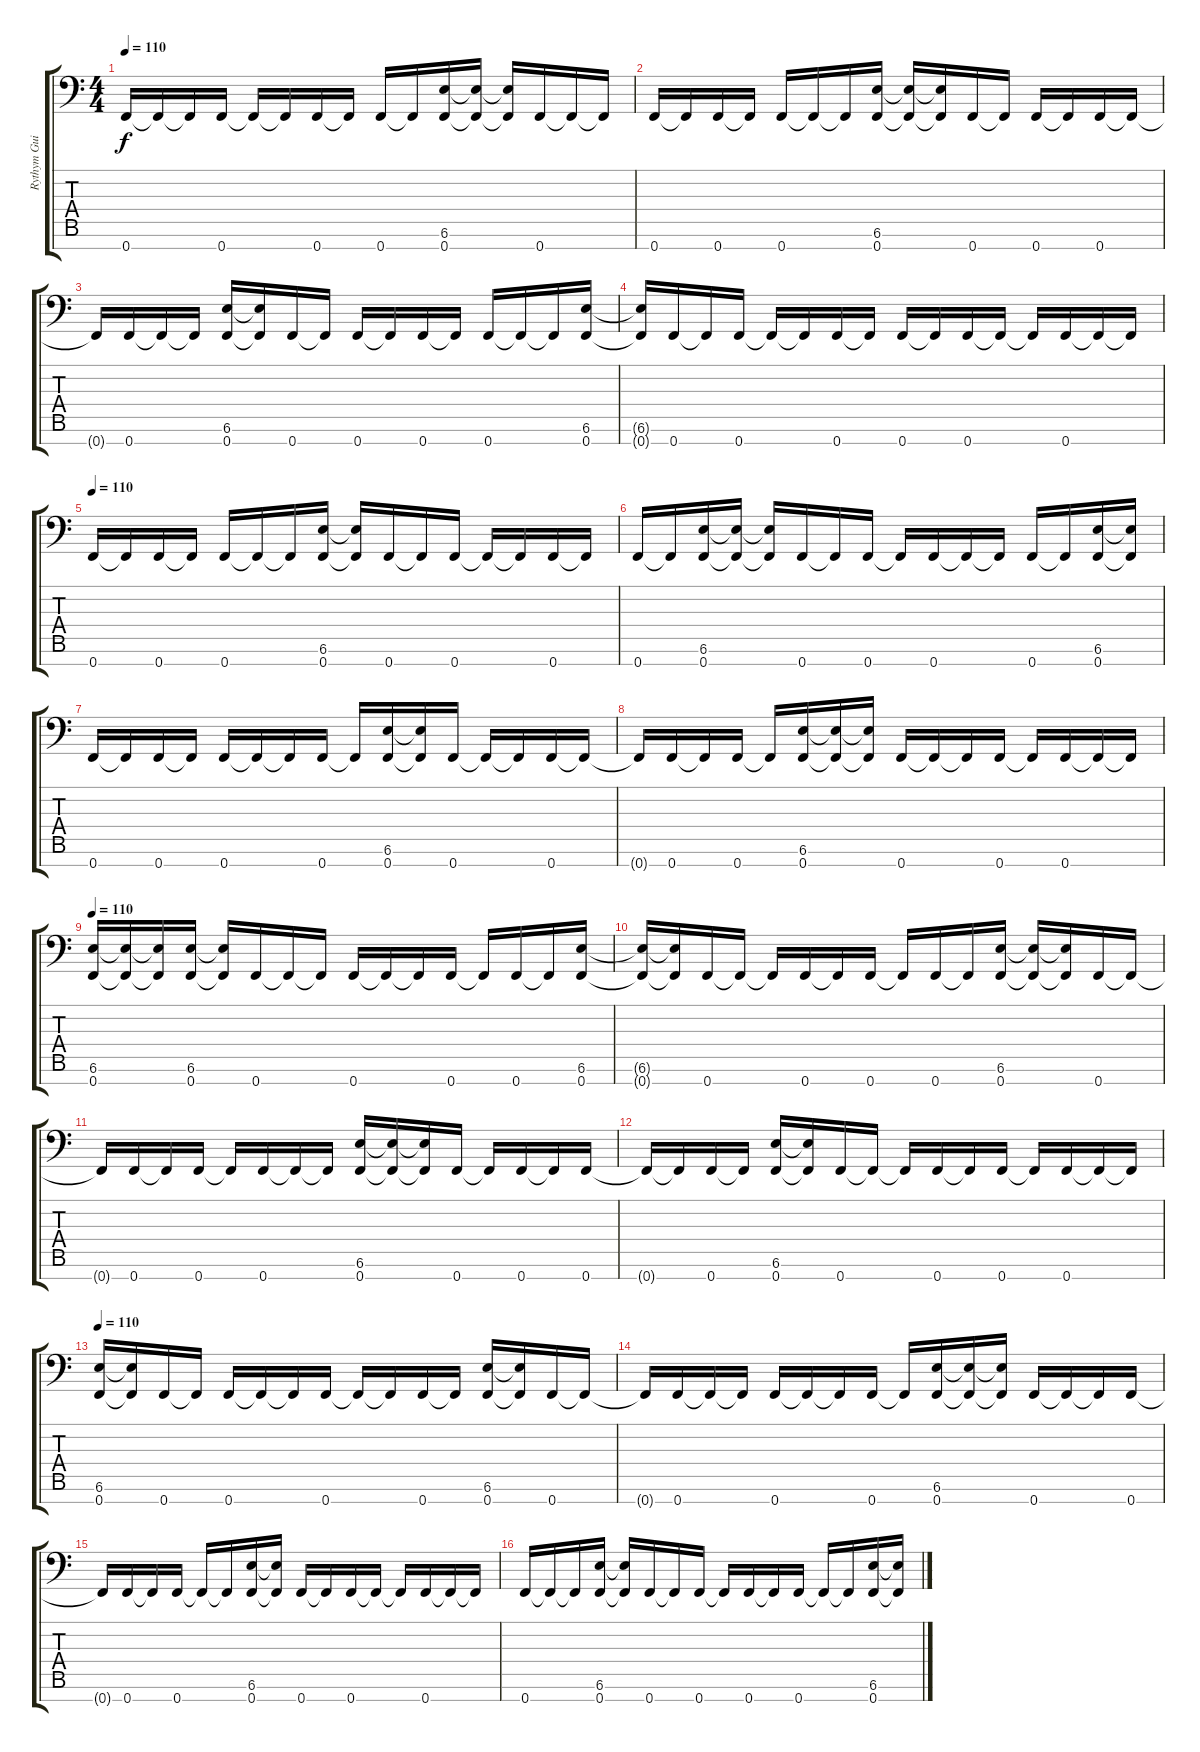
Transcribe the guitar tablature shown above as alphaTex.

\track ("Rythym Guitar 1 (Tuned To F)" "Rythym Gui") {instrument distortionguitar}
\staff {score tabs}
\tuning (Bb3 Gb3 Db3 Ab2 Eb2 Bb1 F1) {hide}
\ts (4 4)
\tempo 110
\clef f4
\ks c
0.7.16{dy f} 0.7{t}.16 0.7{t}.16 0.7.16 0.7{t}.16 0.7{t}.16 0.7.16 0.7{t}.16 0.7.16 0.7{t}.16 (6.6 0.7).16 (6.6{t} 0.7{t}).16 (6.6{t} 0.7{t}).16 0.7.16 0.7{t}.16 0.7{t}.16 |
0.7.16 0.7{t}.16 0.7.16 0.7{t}.16 0.7.16 0.7{t}.16 0.7{t}.16 (6.6 0.7).16 (6.6{t} 0.7{t}).16 (6.6{t} 0.7{t}).16 0.7.16 0.7{t}.16 0.7.16 0.7{t}.16 0.7.16 0.7{t}.16 |
0.7{t}.16 0.7.16 0.7{t}.16 0.7{t}.16 (6.6 0.7).16 (6.6{t} 0.7{t}).16 0.7.16 0.7{t}.16 0.7.16 0.7{t}.16 0.7.16 0.7{t}.16 0.7.16 0.7{t}.16 0.7{t}.16 (6.6 0.7).16 |
(6.6{t} 0.7{t}).16 0.7.16 0.7{t}.16 0.7.16 0.7{t}.16 0.7{t}.16 0.7.16 0.7{t}.16 0.7.16 0.7{t}.16 0.7.16 0.7{t}.16 0.7{t}.16 0.7.16 0.7{t}.16 0.7{t}.16 |
\tempo 110
0.7.16 0.7{t}.16 0.7.16 0.7{t}.16 0.7.16 0.7{t}.16 0.7{t}.16 (6.6 0.7).16 (6.6{t} 0.7{t}).16 0.7.16 0.7{t}.16 0.7.16 0.7{t}.16 0.7{t}.16 0.7.16 0.7{t}.16 |
0.7.16 0.7{t}.16 (6.6 0.7).16 (6.6{t} 0.7{t}).16 (6.6{t} 0.7{t}).16 0.7.16 0.7{t}.16 0.7.16 0.7{t}.16 0.7.16 0.7{t}.16 0.7{t}.16 0.7.16 0.7{t}.16 (6.6 0.7).16 (6.6{t} 0.7{t}).16 |
0.7.16 0.7{t}.16 0.7.16 0.7{t}.16 0.7.16 0.7{t}.16 0.7{t}.16 0.7.16 0.7{t}.16 (6.6 0.7).16 (6.6{t} 0.7{t}).16 0.7.16 0.7{t}.16 0.7{t}.16 0.7.16 0.7{t}.16 |
0.7{t}.16 0.7.16 0.7{t}.16 0.7.16 0.7{t}.16 (6.6 0.7).16 (6.6{t} 0.7{t}).16 (6.6{t} 0.7{t}).16 0.7.16 0.7{t}.16 0.7{t}.16 0.7.16 0.7{t}.16 0.7.16 0.7{t}.16 0.7{t}.16 |
\tempo 110
(6.6 0.7).16 (6.6{t} 0.7{t}).16 (6.6{t} 0.7{t}).16 (6.6 0.7).16 (6.6{t} 0.7{t}).16 0.7.16 0.7{t}.16 0.7{t}.16 0.7.16 0.7{t}.16 0.7{t}.16 0.7.16 0.7{t}.16 0.7.16 0.7{t}.16 (6.6 0.7).16 |
(6.6{t} 0.7{t}).16 (6.6{t} 0.7{t}).16 0.7.16 0.7{t}.16 0.7{t}.16 0.7.16 0.7{t}.16 0.7.16 0.7{t}.16 0.7.16 0.7{t}.16 (6.6 0.7).16 (6.6{t} 0.7{t}).16 (6.6{t} 0.7{t}).16 0.7.16 0.7{t}.16 |
0.7{t}.16 0.7.16 0.7{t}.16 0.7.16 0.7{t}.16 0.7.16 0.7{t}.16 0.7{t}.16 (6.6 0.7).16 (6.6{t} 0.7{t}).16 (6.6{t} 0.7{t}).16 0.7.16 0.7{t}.16 0.7.16 0.7{t}.16 0.7.16 |
0.7{t}.16 0.7{t}.16 0.7.16 0.7{t}.16 (6.6 0.7).16 (6.6{t} 0.7{t}).16 0.7.16 0.7{t}.16 0.7{t}.16 0.7.16 0.7{t}.16 0.7.16 0.7{t}.16 0.7.16 0.7{t}.16 0.7{t}.16 |
\tempo 110
(6.6 0.7).16 (6.6{t} 0.7{t}).16 0.7.16 0.7{t}.16 0.7.16 0.7{t}.16 0.7{t}.16 0.7.16 0.7{t}.16 0.7{t}.16 0.7.16 0.7{t}.16 (6.6 0.7).16 (6.6{t} 0.7{t}).16 0.7.16 0.7{t}.16 |
0.7{t}.16 0.7.16 0.7{t}.16 0.7{t}.16 0.7.16 0.7{t}.16 0.7{t}.16 0.7.16 0.7{t}.16 (6.6 0.7).16 (6.6{t} 0.7{t}).16 (6.6{t} 0.7{t}).16 0.7.16 0.7{t}.16 0.7{t}.16 0.7.16 |
0.7{t}.16 0.7.16 0.7{t}.16 0.7.16 0.7{t}.16 0.7{t}.16 (6.6 0.7).16 (6.6{t} 0.7{t}).16 0.7.16 0.7{t}.16 0.7.16 0.7{t}.16 0.7{t}.16 0.7.16 0.7{t}.16 0.7{t}.16 |
0.7.16 0.7{t}.16 0.7{t}.16 (6.6 0.7).16 (6.6{t} 0.7{t}).16 0.7.16 0.7{t}.16 0.7.16 0.7{t}.16 0.7.16 0.7{t}.16 0.7.16 0.7{t}.16 0.7{t}.16 (6.6 0.7).16 (6.6{t} 0.7{t}).16
